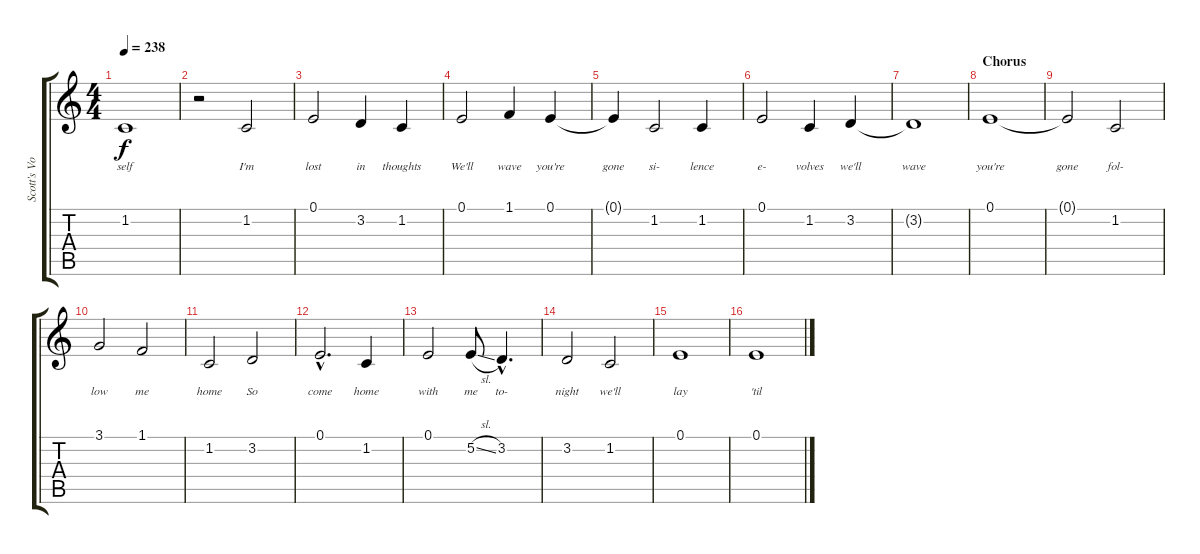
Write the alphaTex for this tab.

\track ("Scott's Vocals" "Scott's Vo") {instrument lead2sawtooth}
\staff {score tabs}
\tuning (E4 B3 G3 D3 A2 E2) {hide}
\ts (4 4)
\tempo 238
\clef g2
\ks c
1.2{t}.1{lyrics (0 "self") lyrics (1 "") lyrics (2 "") lyrics (3 "") lyrics (4 "") dy f} |
r.2 1.2.2{lyrics (0 "I'm") lyrics (1 "") lyrics (2 "") lyrics (3 "") lyrics (4 "")} |
0.1.2{lyrics (0 "lost") lyrics (1 "") lyrics (2 "") lyrics (3 "") lyrics (4 "")} 3.2.4{lyrics (0 "in") lyrics (1 "") lyrics (2 "") lyrics (3 "") lyrics (4 "")} 1.2.4{lyrics (0 "thoughts") lyrics (1 "") lyrics (2 "") lyrics (3 "") lyrics (4 "")} |
0.1.2{lyrics (0 "We'll") lyrics (1 "") lyrics (2 "") lyrics (3 "") lyrics (4 "")} 1.1.4{lyrics (0 "wave") lyrics (1 "") lyrics (2 "") lyrics (3 "") lyrics (4 "")} 0.1.4{lyrics (0 "you're") lyrics (1 "") lyrics (2 "") lyrics (3 "") lyrics (4 "")} |
0.1{t}.4{lyrics (0 "gone") lyrics (1 "") lyrics (2 "") lyrics (3 "") lyrics (4 "")} 1.2.2{lyrics (0 "si-") lyrics (1 "") lyrics (2 "") lyrics (3 "") lyrics (4 "")} 1.2.4{lyrics (0 "lence") lyrics (1 "") lyrics (2 "") lyrics (3 "") lyrics (4 "")} |
0.1.2{lyrics (0 "e-") lyrics (1 "") lyrics (2 "") lyrics (3 "") lyrics (4 "")} 1.2.4{lyrics (0 "volves") lyrics (1 "") lyrics (2 "") lyrics (3 "") lyrics (4 "")} 3.2.4{lyrics (0 "we'll") lyrics (1 "") lyrics (2 "") lyrics (3 "") lyrics (4 "")} |
3.2{t}.1{lyrics (0 "wave") lyrics (1 "") lyrics (2 "") lyrics (3 "") lyrics (4 "")} |
\section ("" "Chorus")
0.1.1{lyrics (0 "you're") lyrics (1 "") lyrics (2 "") lyrics (3 "") lyrics (4 "")} |
0.1{t}.2{lyrics (0 "gone") lyrics (1 "") lyrics (2 "") lyrics (3 "") lyrics (4 "")} 1.2.2{lyrics (0 "fol-") lyrics (1 "") lyrics (2 "") lyrics (3 "") lyrics (4 "")} |
3.1.2{lyrics (0 "low") lyrics (1 "") lyrics (2 "") lyrics (3 "") lyrics (4 "")} 1.1.2{lyrics (0 "me") lyrics (1 "") lyrics (2 "") lyrics (3 "") lyrics (4 "")} |
1.2.2{lyrics (0 "home") lyrics (1 "") lyrics (2 "") lyrics (3 "") lyrics (4 "")} 3.2.2{lyrics (0 "So") lyrics (1 "") lyrics (2 "") lyrics (3 "") lyrics (4 "")} |
0.1{hac}.2{d lyrics (0 "come") lyrics (1 "") lyrics (2 "") lyrics (3 "") lyrics (4 "")} 1.2.4{lyrics (0 "home") lyrics (1 "") lyrics (2 "") lyrics (3 "") lyrics (4 "")} |
0.1.2{lyrics (0 "with") lyrics (1 "") lyrics (2 "") lyrics (3 "") lyrics (4 "")} 5.2{sl}.8{lyrics (0 "me") lyrics (1 "") lyrics (2 "") lyrics (3 "") lyrics (4 "")} 3.2{hac}.4{d lyrics (0 "to-") lyrics (1 "") lyrics (2 "") lyrics (3 "") lyrics (4 "")} |
3.2.2{lyrics (0 "night") lyrics (1 "") lyrics (2 "") lyrics (3 "") lyrics (4 "")} 1.2.2{lyrics (0 "we'll") lyrics (1 "") lyrics (2 "") lyrics (3 "") lyrics (4 "")} |
0.1.1{lyrics (0 "lay") lyrics (1 "") lyrics (2 "") lyrics (3 "") lyrics (4 "")} |
0.1.1{lyrics (0 "'til") lyrics (1 "") lyrics (2 "") lyrics (3 "") lyrics (4 "")}
